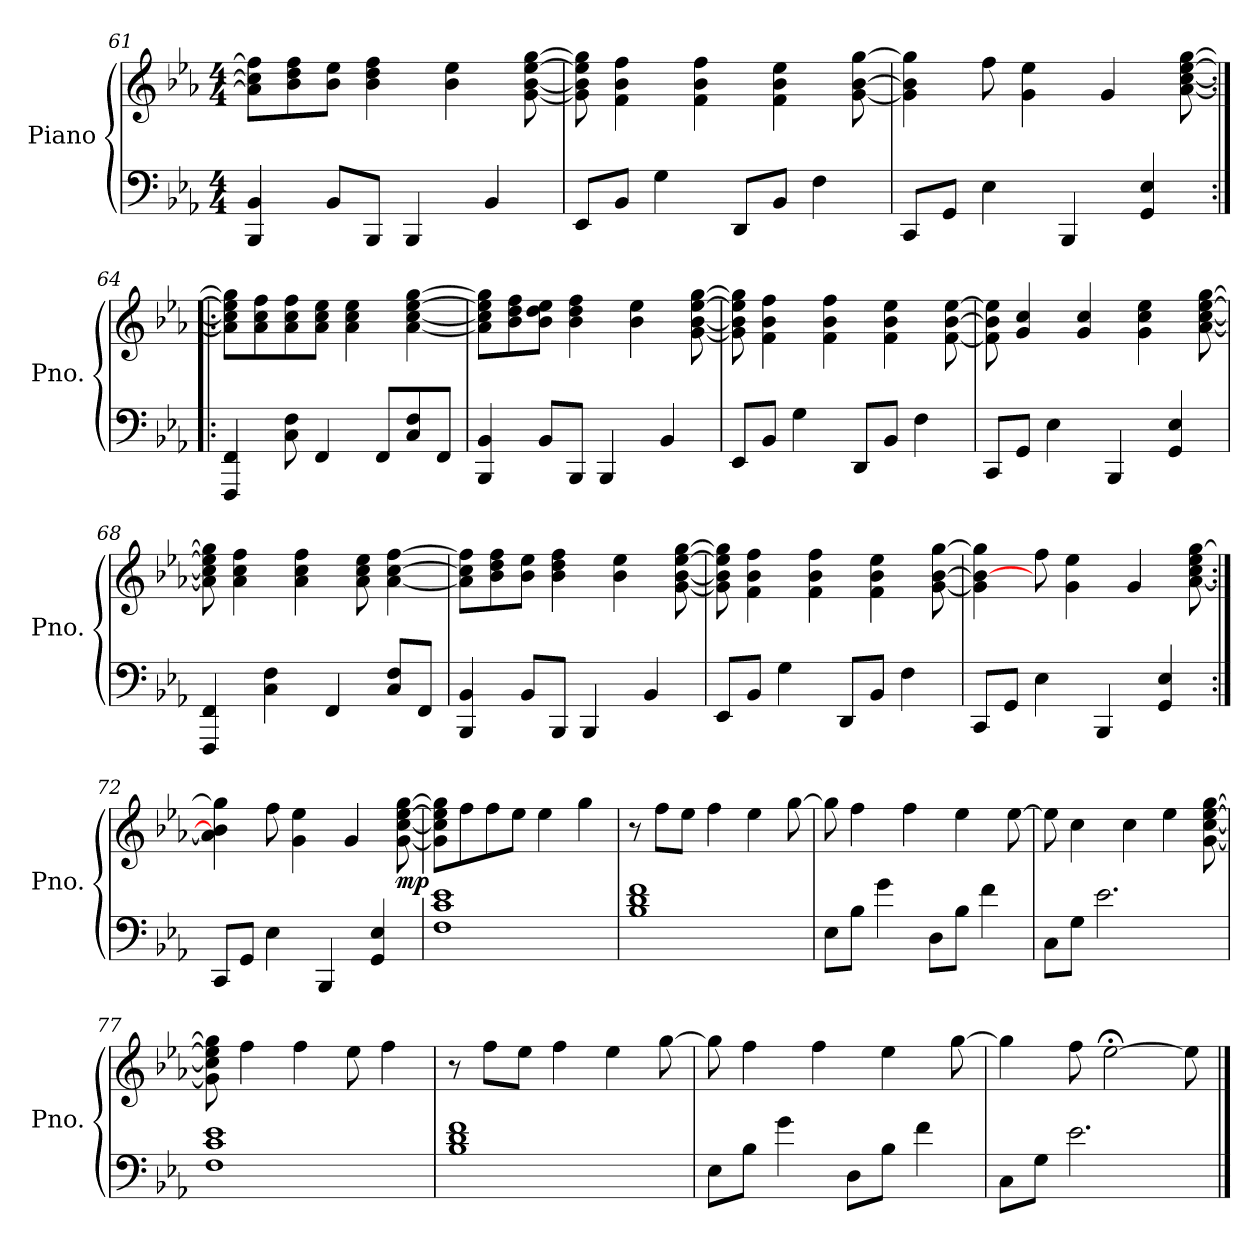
**kern	**kern	**dynam
*part1	*part1	*part1
*staff2	*staff1	*staff1/2
*I"Piano	*	*
*I'Pno.	*	*
*clefF4	*clefG2	*
*k[b-e-a-]	*k[b-e-a-]	*
*M4/4	*M4/4	*
=61	=61	=61
4BBB-/ 4BB-/	8a-\] 8cc\] 8ff\]L	.
.	8b-\ 8dd\ 8ff\	.
8BB-/L	8b-\ 8ee-\J	.
8BBB-/J	4b-\ 4dd\ 4ff\	.
4BBB-/	.	.
.	4b-\ 4ee-\	.
4BB-/	.	.
.	[8g\ [8b-\ [8ee-\ [8gg\	.
=62	=62	=62
8EE-/L	8g\] 8b-\] 8ee-\] 8gg\]	.
8BB-/J	4f\ 4b-\ 4ff\	.
4G\	.	.
.	4f\ 4b-\ 4ff\	.
8DD/L	.	.
8BB-/J	4f\ 4b-\ 4ee-\	.
4F\	.	.
.	[8g\ [8b-\ [8gg\	.
=63	=63	=63
8CC/L	4g\] 4b-\] 4gg\]	.
8GG/J	.	.
4E-\	8ff\	.
.	4g\ 4ee-\	.
4BBB-/	.	.
.	4g/	.
4GG/ 4E-/	.	.
.	[8a-\ [8cc\ [8ee-\ [8gg\	.
!!LO:PB:g=z
=64:|!|:	=64:|!|:	=64:|!|:
4FFF/ 4FF/	8a-\] 8cc\] 8ee-\] 8gg\]L	.
.	8a-\ 8cc\ 8ff\	.
8C\ 8F\	8a-\ 8cc\ 8ff\	.
4FF/	8a-\ 8cc\ 8ee-\J	.
.	4a-\ 4cc\ 4ee-\	.
8FF/L	.	.
8C/ 8F/	[4a-\ [4cc\ [4ee-\ [4gg\	.
8FF/J	.	.
=65	=65	=65
4BBB-/ 4BB-/	8a-\] 8cc\] 8ee-\] 8gg\]L	.
.	8b-\ 8dd\ 8ff\	.
8BB-/L	8b-\ 8dd\ 8ee-\J	.
8BBB-/J	4b-\ 4dd\ 4ff\	.
4BBB-/	.	.
.	4b-\ 4ee-\	.
4BB-/	.	.
.	[8g\ [8b-\ [8ee-\ [8gg\	.
=66	=66	=66
8EE-/L	8g\] 8b-\] 8ee-\] 8gg\]	.
8BB-/J	4f\ 4b-\ 4ff\	.
4G\	.	.
.	4f\ 4b-\ 4ff\	.
8DD/L	.	.
8BB-/J	4f\ 4b-\ 4ee-\	.
4F\	.	.
.	[8f\ [8b-\ [8ee-\	.
=67	=67	=67
8CC/L	8f\] 8b-\] 8ee-\]	.
8GG/J	4g/ 4cc/	.
4E-\	.	.
.	4g/ 4cc/	.
4BBB-/	.	.
.	4g\ 4cc\ 4ee-\	.
4GG/ 4E-/	.	.
.	[8a-\ [8cc\ [8ee-\ [8gg\	.
!!LO:LB:g=z
=68	=68	=68
4FFF/ 4FF/	8a-\] 8cc\] 8ee-\] 8gg\]	.
.	4a-\ 4cc\ 4ff\	.
4C\ 4F\	.	.
.	4a-\ 4cc\ 4ff\	.
4FF/	.	.
.	8a-\ 8cc\ 8ee-\	.
8C/ 8F/L	[4a-\ [4cc\ [4ff\	.
8FF/J	.	.
=69	=69	=69
4BBB-/ 4BB-/	8a-\] 8cc\] 8ff\]L	.
.	8b-\ 8dd\ 8ff\	.
8BB-/L	8b-\ 8ee-\J	.
8BBB-/J	4b-\ 4dd\ 4ff\	.
4BBB-/	.	.
.	4b-\ 4ee-\	.
4BB-/	.	.
.	[8g\ [8b-\ [8ee-\ [8gg\	.
=70	=70	=70
8EE-/L	8g\] 8b-\] 8ee-\] 8gg\]	.
8BB-/J	4f\ 4b-\ 4ff\	.
4G\	.	.
.	4f\ 4b-\ 4ff\	.
8DD/L	.	.
8BB-/J	4f\ 4b-\ 4ee-\	.
4F\	.	.
.	[8g\ [8b-\ [8gg\	.
=71	=71	=71
8CC/L	4g\] 4b-\_ 4gg\]	.
8GG/J	.	.
4E-\	8ff\	.
.	4g\ 4ee-\	.
4BBB-/	.	.
.	4g/	.
4GG/ 4E-/	.	.
.	[8a-\ 8cc\ 8ee-\ [8gg\	.
!!LO:LB:g=z
=72:|!	=72:|!	=72:|!
8CC/L	4a-\] 4b-\] 4gg\]	.
8GG/J	.	.
4E-\	8ff\	.
.	4g\ 4ee-\	.
4BBB-/	.	.
.	4g/	.
4GG/ 4E-/	.	.
!	!	!LO:DY:b
.	[8g\ [8cc\ [8ee-\ [8gg\	mp
=73	=73	=73
1F 1c 1e-	8g\] 8cc\] 8ee-\] 8gg\]L	.
.	8ff\	.
.	8ff\	.
.	8ee-\J	.
.	4ee-\	.
.	4gg\	.
=74	=74	=74
1B- 1d 1f	8r	.
.	8ff\L	.
.	8ee-\J	.
.	4ff\	.
.	4ee-\	.
.	[8gg\	.
=75	=75	=75
8E-\L	8gg\]	.
8B-\J	4ff\	.
4g\	.	.
.	4ff\	.
8D\L	.	.
8B-\J	4ee-\	.
4f\	.	.
.	[8ee-\	.
!!LO:LB:g=z
=76	=76	=76
8C\L	8ee-\]	.
8G\J	4cc\	.
2.e-\	.	.
.	4cc\	.
.	4ee-\	.
.	[8g\ [8cc\ [8ee-\ [8gg\	.
=77	=77	=77
1F 1c 1e-	8g\] 8cc\] 8ee-\] 8gg\]	.
.	4ff\	.
.	4ff\	.
.	8ee-\	.
.	4ff\	.
=78	=78	=78
1B- 1d 1f	8r	.
.	8ff\L	.
.	8ee-\J	.
.	4ff\	.
.	4ee-\	.
.	[8gg\	.
=79	=79	=79
8E-\L	8gg\]	.
8B-\J	4ff\	.
4g\	.	.
.	4ff\	.
8D\L	.	.
8B-\J	4ee-\	.
4f\	.	.
.	[8gg\	.
=80	=80	=80
8C\L	4gg\]	.
8G\J	.	.
2.e-\	8ff\	.
.	[2ee-;<\	.
.	8ee-\]	.
==	==	==
*-	*-	*-
